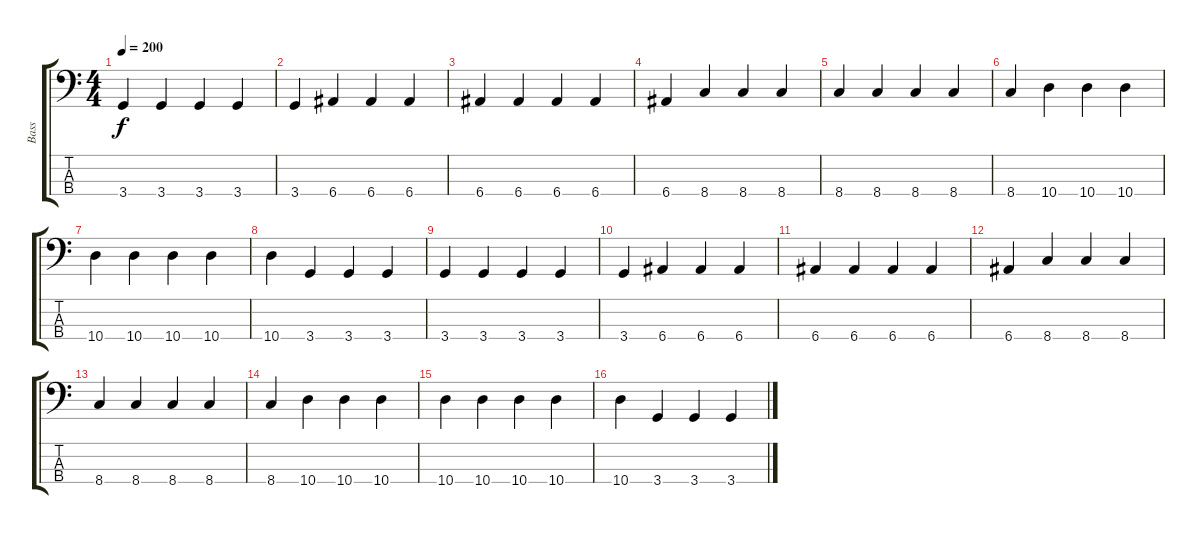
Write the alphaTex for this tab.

\track ("Bass" "Bass") {instrument electricbasspick}
\staff {score tabs}
\tuning (G2 D2 A1 E1) {hide}
\ts (4 4)
\tempo 200
\clef f4
\ks c
3.4.4{dy f} 3.4.4 3.4.4 3.4.4 |
3.4.4 6.4.4 6.4.4 6.4.4 |
6.4.4 6.4.4 6.4.4 6.4.4 |
6.4.4 8.4.4 8.4.4 8.4.4 |
8.4.4 8.4.4 8.4.4 8.4.4 |
8.4.4 10.4.4 10.4.4 10.4.4 |
10.4.4 10.4.4 10.4.4 10.4.4 |
10.4.4 3.4.4 3.4.4 3.4.4 |
3.4.4 3.4.4 3.4.4 3.4.4 |
3.4.4 6.4.4 6.4.4 6.4.4 |
6.4.4 6.4.4 6.4.4 6.4.4 |
6.4.4 8.4.4 8.4.4 8.4.4 |
8.4.4 8.4.4 8.4.4 8.4.4 |
8.4.4 10.4.4 10.4.4 10.4.4 |
10.4.4 10.4.4 10.4.4 10.4.4 |
10.4.4 3.4.4 3.4.4 3.4.4
